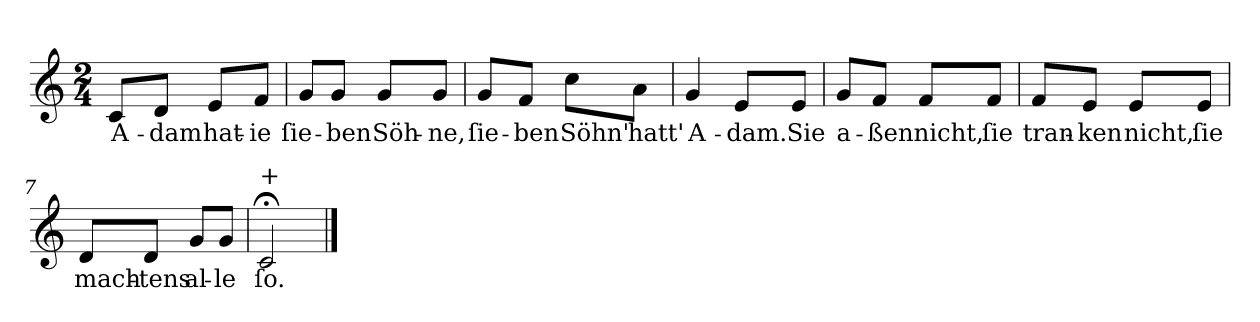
**kern	**text
*part1	*part1
*staff1	*staff1
*clefG2	*
*k[]	*
*C:	*
*M2/4	*
=1	=1
8c/L	A-
8d/J	-dam
8e/L	hat-
8f/J	-ie
=2	=2
8g/L	ſie-
8g/J	-ben
8g/L	Söh-
8g/J	-ne,
=3	=3
8g/L	ſie-
8f/J	-ben
8cc\L	Söhn'
8a\J	hatt'
=4	=4
4g	A-
8e/L	-dam.
8e/J	Sie
=5	=5
8g/L	a-
8f/J	-ßen
8f/L	nicht,
8f/J	ſie
=6	=6
8f/L	tran-
8e/J	-ken
8e/L	nicht,
8e/J	ſie
=7	=7
8d/L	mach-
8d/J	-tens
8g/L	al-
8g/J	-le
=8	=8
!LO:TX:a:t=+	!
2c;<	ſo.
==	==
*-	*-
